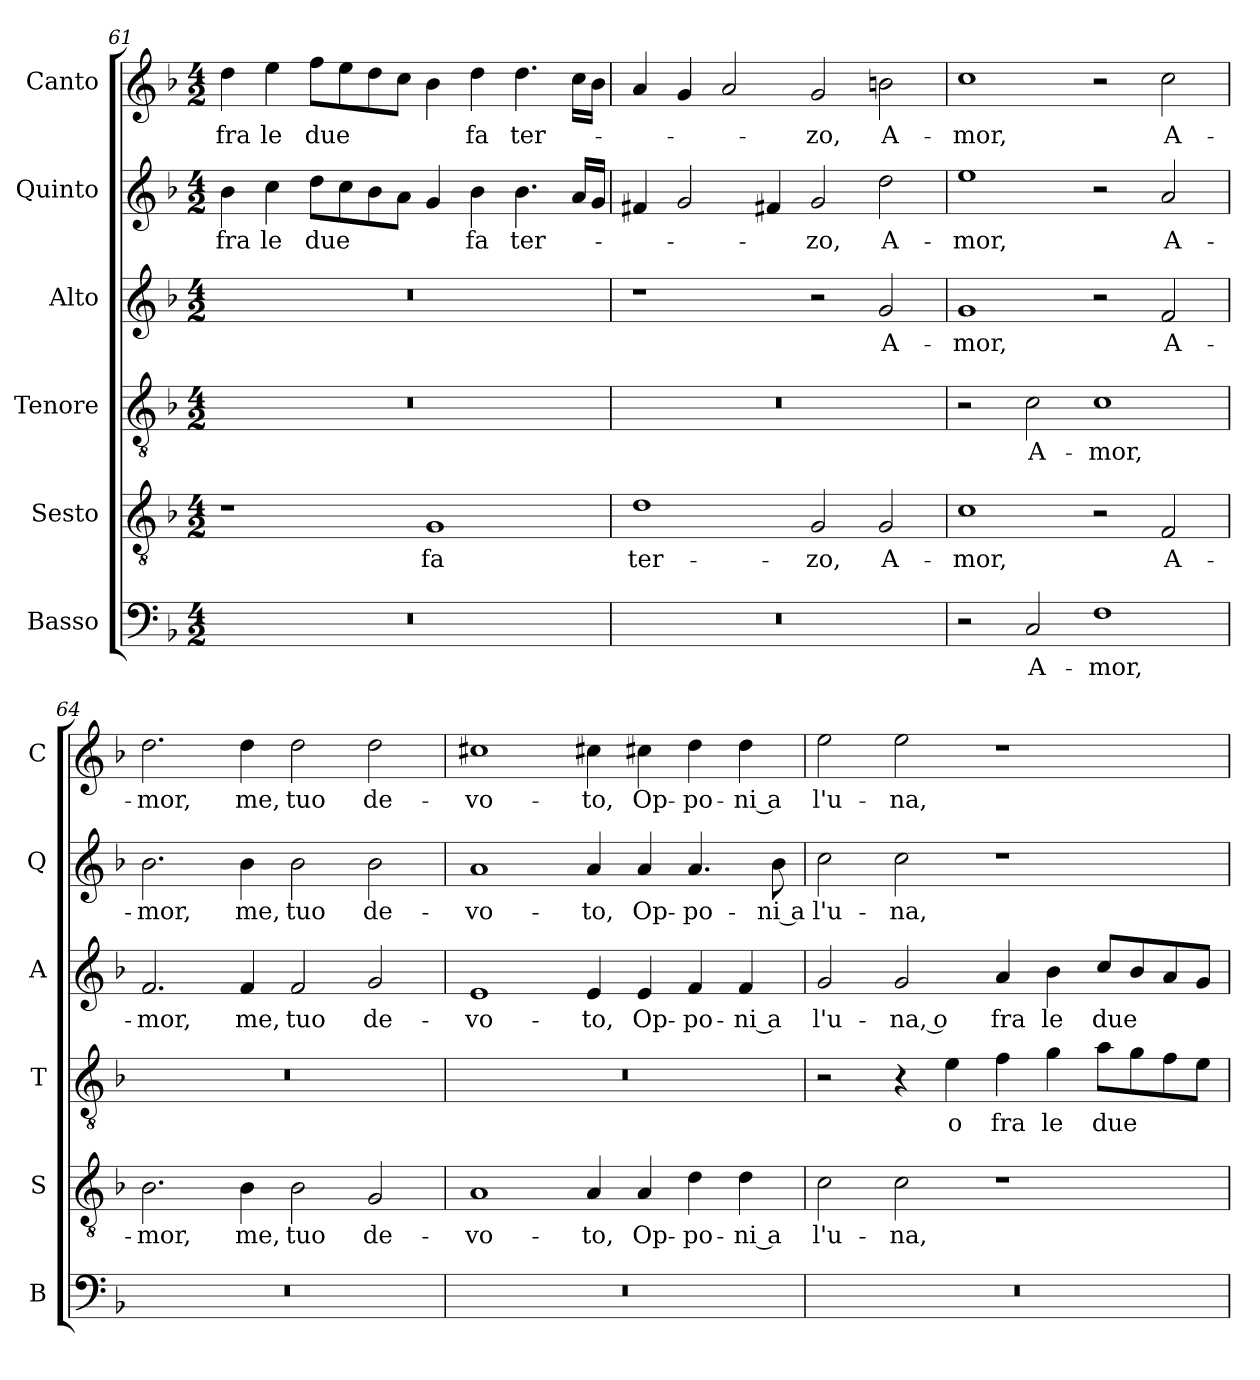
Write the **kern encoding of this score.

**kern	**text	**kern	**text	**kern	**text	**kern	**text	**kern	**text	**kern	**text
*part6	*part6	*part5	*part5	*part4	*part4	*part3	*part3	*part2	*part2	*part1	*part1
*staff6	*staff6	*staff5	*staff5	*staff4	*staff4	*staff3	*staff3	*staff2	*staff2	*staff1	*staff1
*I"Basso	*	*I"Sesto	*	*I"Tenore	*	*I"Alto	*	*I"Quinto	*	*I"Canto	*
*I'B	*	*I'S	*	*I'T	*	*I'A	*	*I'Q	*	*I'C	*
*clefF4	*	*clefGv2	*	*clefGv2	*	*clefG2	*	*clefG2	*	*clefG2	*
*k[b-]	*	*k[b-]	*	*k[b-]	*	*k[b-]	*	*k[b-]	*	*k[b-]	*
*d:	*	*d:	*	*d:	*	*d:	*	*d:	*	*d:	*
*M4/2	*	*M4/2	*	*M4/2	*	*M4/2	*	*M4/2	*	*M4/2	*
=61	=61	=61	=61	=61	=61	=61	=61	=61	=61	=61	=61
0r	.	1r	.	0r	.	0r	.	4b-	fra	4dd	fra
.	.	.	.	.	.	.	.	4cc	le	4ee	le
.	.	.	.	.	.	.	.	8ddL	due	8ffL	due
.	.	.	.	.	.	.	.	8cc	.	8ee	.
.	.	.	.	.	.	.	.	8b-	.	8dd	.
.	.	.	.	.	.	.	.	8aJ	.	8ccJ	.
.	.	1G	fa	.	.	.	.	4g	.	4b-	.
.	.	.	.	.	.	.	.	4b-	fa	4dd	fa
.	.	.	.	.	.	.	.	4.b-	ter-	4.dd	ter-
.	.	.	.	.	.	.	.	16aLL	.	16ccLL	.
.	.	.	.	.	.	.	.	16gJJ	.	16b-JJ	.
=62	=62	=62	=62	=62	=62	=62	=62	=62	=62	=62	=62
0r	.	1d	ter-	0r	.	1r	.	4f#X	.	4a	.
.	.	.	.	.	.	.	.	2g	.	4g	.
.	.	.	.	.	.	.	.	.	.	2a	.
.	.	.	.	.	.	.	.	4f#X	.	.	.
.	.	2G	-zo,	.	.	2r	.	2g	-zo,	2g	-zo,
.	.	2G	A-	.	.	2g	A-	2dd	A-	2bn	A-
=63	=63	=63	=63	=63	=63	=63	=63	=63	=63	=63	=63
2r	.	1c	-mor,	2r	.	1g	-mor,	1ee	-mor,	1cc	-mor,
2C	A-	.	.	2c	A-	.	.	.	.	.	.
1F	-mor,	2r	.	1c	-mor,	2r	.	2r	.	2r	.
.	.	2F	A-	.	.	2f	A-	2a	A-	2cc	A-
=64	=64	=64	=64	=64	=64	=64	=64	=64	=64	=64	=64
0r	.	2.B-	-mor,	0r	.	2.f	-mor,	2.b-	-mor,	2.dd	-mor,
.	.	4B-	me,	.	.	4f	me,	4b-	me,	4dd	me,
.	.	2B-	tuo	.	.	2f	tuo	2b-	tuo	2dd	tuo
.	.	2G	de-	.	.	2g	de-	2b-	de-	2dd	de-
=65	=65	=65	=65	=65	=65	=65	=65	=65	=65	=65	=65
0r	.	1A	-vo-	0r	.	1e	-vo-	1a	-vo-	1cc#X	-vo-
.	.	4A	-to,	.	.	4e	-to,	4a	-to,	4cc#X	-to,
.	.	4A	Op-	.	.	4e	Op-	4a	Op-	4cc#X	Op-
.	.	4d	-po-	.	.	4f	-po-	4.a	-po-	4dd	-po-
.	.	4d	-ni a	.	.	4f	-ni a	.	.	4dd	-ni a
.	.	.	.	.	.	.	.	8b-	-ni a	.	.
=66	=66	=66	=66	=66	=66	=66	=66	=66	=66	=66	=66
0r	.	2c	l'u-	2r	.	2g	l'u-	2cc	l'u-	2ee	l'u-
.	.	2c	-na,	4r	.	2g	-na, o	2cc	-na,	2ee	-na,
.	.	.	.	4e	o	.	.	.	.	.	.
.	.	1r	.	4f	fra	4a	fra	1r	.	1r	.
.	.	.	.	4g	le	4b-	le	.	.	.	.
.	.	.	.	8aL	due	8ccL	due	.	.	.	.
.	.	.	.	8g	.	8b-	.	.	.	.	.
.	.	.	.	8f	.	8a	.	.	.	.	.
.	.	.	.	8eJ	.	8gJ	.	.	.	.	.
=	=	=	=	=	=	=	=	=	=	=	=
*-	*-	*-	*-	*-	*-	*-	*-	*-	*-	*-	*-
